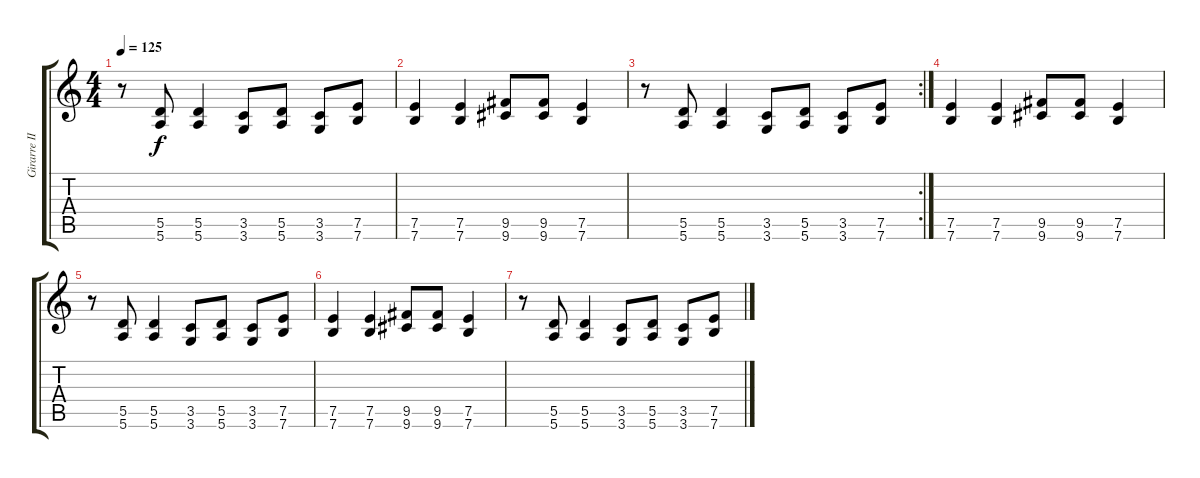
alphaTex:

\track ("Girarre II" "Girarre II") {instrument distortionguitar}
\staff {score tabs}
\tuning (E4 B3 G3 D3 A2 E2) {hide}
\ts (4 4)
\tempo 125
\clef g2
\ks c
r.8{dy f} (5.5 5.6).8 (5.5 5.6).4 (3.5 3.6).8 (5.5 5.6).8 (3.5 3.6).8 (7.5 7.6).8 |
(7.5 7.6).4 (7.5 7.6).4 (9.5 9.6).8 (9.5 9.6).8 (7.5 7.6).4 |
\rc 2
r.8 (5.5 5.6).8 (5.5 5.6).4 (3.5 3.6).8 (5.5 5.6).8 (3.5 3.6).8 (7.5 7.6).8 |
(7.5 7.6).4 (7.5 7.6).4 (9.5 9.6).8 (9.5 9.6).8 (7.5 7.6).4 |
r.8 (5.5 5.6).8 (5.5 5.6).4 (3.5 3.6).8 (5.5 5.6).8 (3.5 3.6).8 (7.5 7.6).8 |
(7.5 7.6).4 (7.5 7.6).4 (9.5 9.6).8 (9.5 9.6).8 (7.5 7.6).4 |
r.8 (5.5 5.6).8 (5.5 5.6).4 (3.5 3.6).8 (5.5 5.6).8 (3.5 3.6).8 (7.5 7.6).8
